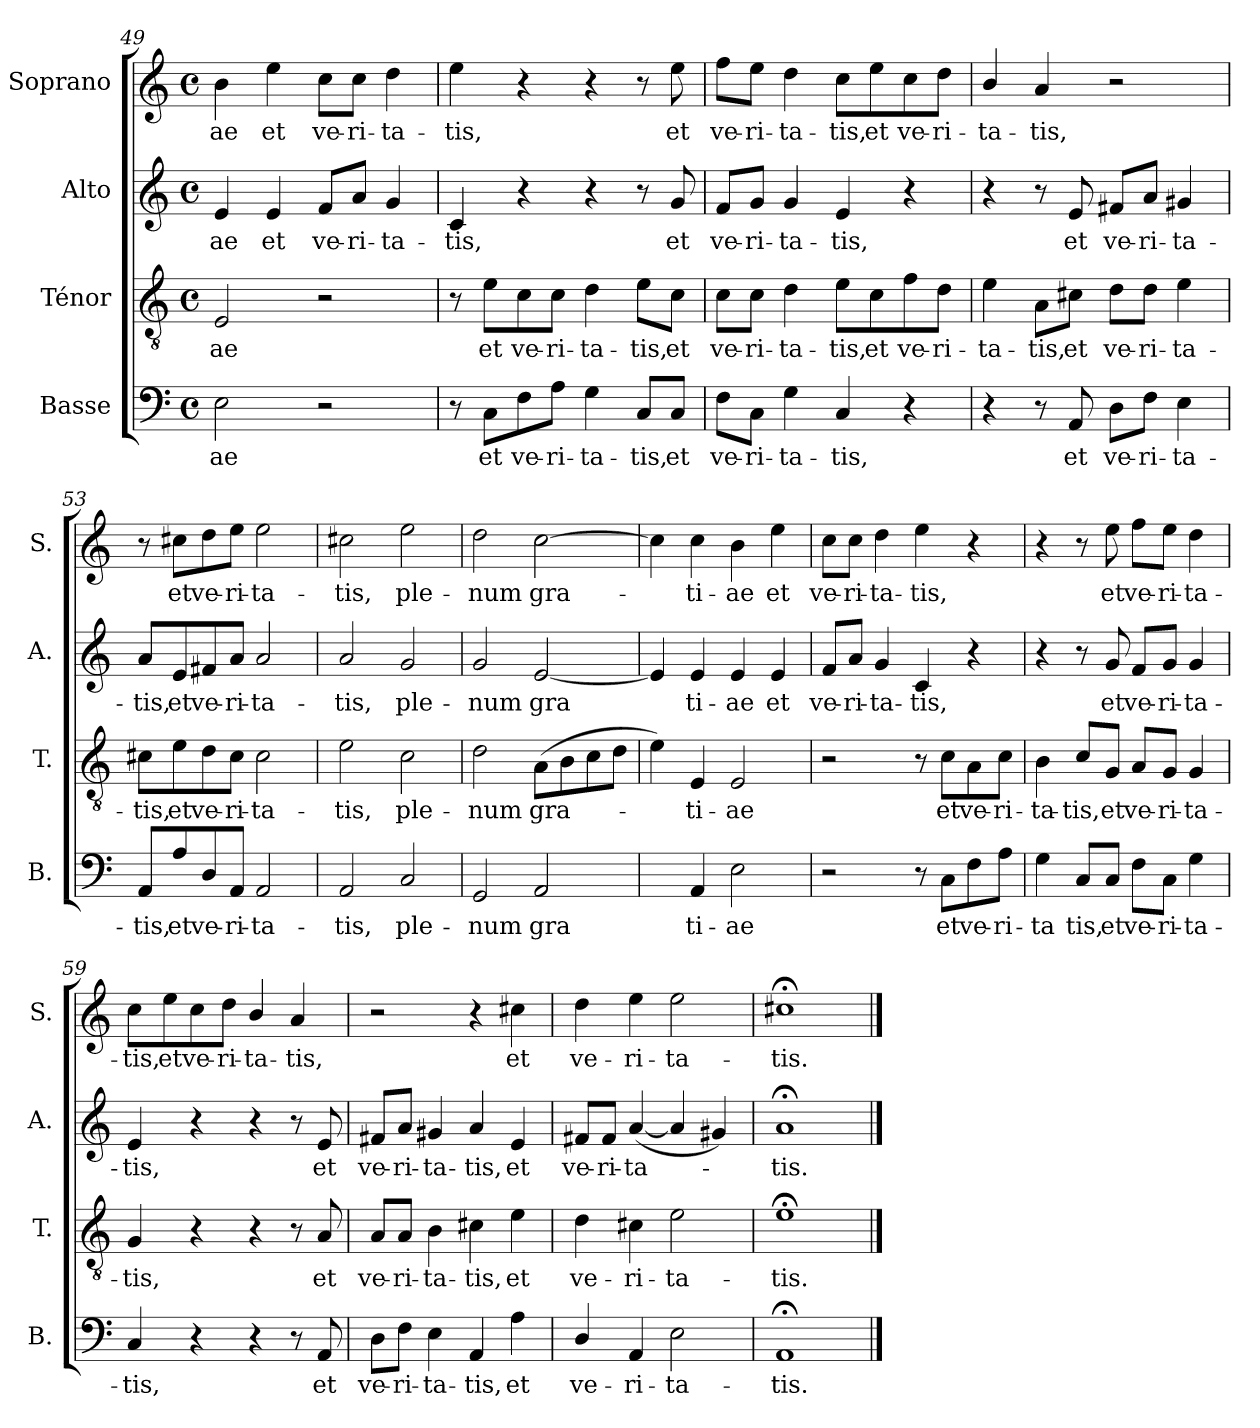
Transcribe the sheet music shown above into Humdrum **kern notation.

**kern	**text	**kern	**text	**kern	**text	**kern	**text
*part4	*part4	*part3	*part3	*part2	*part2	*part1	*part1
*staff4	*staff4	*staff3	*staff3	*staff2	*staff2	*staff1	*staff1
*I"Basse	*	*I"Ténor	*	*I"Alto	*	*I"Soprano	*
*I'B.	*	*I'T.	*	*I'A.	*	*I'S.	*
*clefF4	*	*clefGv2	*	*clefG2	*	*clefG2	*
*k[]	*	*k[]	*	*k[]	*	*k[]	*
*M4/4	*	*M4/4	*	*M4/4	*	*M4/4	*
*met(c)	*	*met(c)	*	*met(c)	*	*met(c)	*
=49	=49	=49	=49	=49	=49	=49	=49
!	!LO:LY:b	!	!LO:LY:b	!	!LO:LY:b	!	!LO:LY:b
2E\	-ae	2E/	-ae	4e/	-ae	4b\	-ae
!	!	!	!	!	!LO:LY:b	!	!LO:LY:b
.	.	.	.	4e/	et	4ee\	et
!	!	!	!	!	!LO:LY:b	!	!LO:LY:b
2r	.	2r	.	8f/L	ve-	8cc\L	ve-
!	!	!	!	!	!LO:LY:b	!	!LO:LY:b
.	.	.	.	8a/J	-ri-	8cc\J	-ri-
!	!	!	!	!	!LO:LY:b	!	!LO:LY:b
.	.	.	.	4g/	-ta-	4dd\	-ta-
!!LO:PB:g=z
=50	=50	=50	=50	=50	=50	=50	=50
!	!	!	!	!	!LO:LY:b	!	!LO:LY:b
8r	.	8r	.	4c/	-tis,	4ee\	-tis,
!	!LO:LY:b	!	!LO:LY:b	!	!	!	!
8C\L	et	8e\L	et	.	.	.	.
!	!LO:LY:b	!	!LO:LY:b	!	!	!	!
8F\	ve-	8c\	ve-	4r	.	4r	.
!	!LO:LY:b	!	!LO:LY:b	!	!	!	!
8A\J	-ri-	8c\J	-ri-	.	.	.	.
!	!LO:LY:b	!	!LO:LY:b	!	!	!	!
4G\	-ta-	4d\	-ta-	4r	.	4r	.
!	!LO:LY:b	!	!LO:LY:b	!	!	!	!
8C/L	-tis,	8e\L	-tis,	8r	.	8r	.
!	!LO:LY:b	!	!LO:LY:b	!	!LO:LY:b	!	!LO:LY:b
8C/J	et	8c\J	et	8g/	et	8ee\	et
=51	=51	=51	=51	=51	=51	=51	=51
!	!LO:LY:b	!	!LO:LY:b	!	!LO:LY:b	!	!LO:LY:b
8F\L	ve-	8c\L	ve-	8f/L	ve-	8ff\L	ve-
!	!LO:LY:b	!	!LO:LY:b	!	!LO:LY:b	!	!LO:LY:b
8C\J	-ri-	8c\J	-ri-	8g/J	-ri-	8ee\J	-ri-
!	!LO:LY:b	!	!LO:LY:b	!	!LO:LY:b	!	!LO:LY:b
4G\	-ta-	4d\	-ta-	4g/	-ta-	4dd\	-ta-
!	!LO:LY:b	!	!LO:LY:b	!	!LO:LY:b	!	!LO:LY:b
4C/	-tis,	8e\L	-tis,	4e/	-tis,	8cc\L	-tis,
!	!	!	!LO:LY:b	!	!	!	!LO:LY:b
.	.	8c\	et	.	.	8ee\	et
!	!	!	!LO:LY:b	!	!	!	!LO:LY:b
4r	.	8f\	ve-	4r	.	8cc\	ve-
!	!	!	!LO:LY:b	!	!	!	!LO:LY:b
.	.	8d\J	-ri-	.	.	8dd\J	-ri-
=52	=52	=52	=52	=52	=52	=52	=52
!	!	!	!LO:LY:b	!	!	!	!LO:LY:b
4r	.	4e\	-ta-	4r	.	4b/	-ta-
!	!	!	!LO:LY:b	!	!	!	!LO:LY:b
8r	.	8A\L	-tis,	8r	.	4a/	-tis,
!	!LO:LY:b	!	!LO:LY:b	!	!LO:LY:b	!	!
8AA/	et	8c#X\J	et	8e/	et	.	.
!	!LO:LY:b	!	!LO:LY:b	!	!LO:LY:b	!	!
8D\L	ve-	8d\L	ve-	8f#X/L	ve-	2r	.
!	!LO:LY:b	!	!LO:LY:b	!	!LO:LY:b	!	!
8F\J	-ri-	8d\J	-ri-	8a/J	-ri-	.	.
!	!LO:LY:b	!	!LO:LY:b	!	!LO:LY:b	!	!
4E\	-ta-	4e\	-ta-	4g#X/	-ta-	.	.
=53	=53	=53	=53	=53	=53	=53	=53
!	!LO:LY:b	!	!LO:LY:b	!	!LO:LY:b	!	!
8AA/L	-tis,	8c#X\L	-tis,	8a/L	-tis,	8r	.
!	!LO:LY:b	!	!LO:LY:b	!	!LO:LY:b	!	!LO:LY:b
8A/	et	8e\	et	8e/	et	8cc#X\L	et
!	!LO:LY:b	!	!LO:LY:b	!	!LO:LY:b	!	!LO:LY:b
8D/	ve-	8d\	ve-	8f#X/	ve-	8dd\	ve-
!	!LO:LY:b	!	!LO:LY:b	!	!LO:LY:b	!	!LO:LY:b
8AA/J	-ri-	8c#\J	-ri-	8a/J	-ri-	8ee\J	-ri-
!	!LO:LY:b	!	!LO:LY:b	!	!LO:LY:b	!	!LO:LY:b
2AA/	-ta-	2c#\	-ta-	2a/	-ta-	2ee\	-ta-
=54	=54	=54	=54	=54	=54	=54	=54
!	!LO:LY:b	!	!LO:LY:b	!	!LO:LY:b	!	!LO:LY:b
2AA/	-tis,	2e\	-tis,	2a/	tis,	2cc#X\	-tis,
!	!LO:LY:b	!	!LO:LY:b	!	!LO:LY:b	!	!LO:LY:b
2C/	ple-	2c\	ple-	2g/	ple-	2ee\	ple-
!!LO:LB:g=z
=55	=55	=55	=55	=55	=55	=55	=55
!	!LO:LY:b	!	!LO:LY:b	!	!LO:LY:b	!	!LO:LY:b
2GG/	num	2d\	num	2g/	num	2dd\	num
!	!LO:LY:b	!	!LO:LY:b	!	!LO:LY:b	!	!LO:LY:b
2AA/	gra	(>8A\L	gra-	[2e/	gra	[2cc\	gra-
.	.	8B\	.	.	.	.	.
.	.	8c\	.	.	.	.	.
.	.	8d\J	.	.	.	.	.
=56	=56	=56	=56	=56	=56	=56	=56
4ryy	.	4e\)	.	4e/]	.	4cc\]	.
!	!LO:LY:b	!	!LO:LY:b	!	!LO:LY:b	!	!LO:LY:b
4AA/	-ti-	4E/	ti-	4e/	-ti-	4cc\	-ti-
!	!LO:LY:b	!	!LO:LY:b	!	!LO:LY:b	!	!LO:LY:b
2E\	-ae	2E/	-ae	4e/	-ae	4b\	-ae
!	!	!	!	!	!LO:LY:b	!	!LO:LY:b
.	.	.	.	4e/	et	4ee\	et
=57	=57	=57	=57	=57	=57	=57	=57
!	!	!	!	!	!LO:LY:b	!	!LO:LY:b
2r	.	2r	.	8f/L	ve-	8cc\L	ve-
!	!	!	!	!	!LO:LY:b	!	!LO:LY:b
.	.	.	.	8a/J	-ri-	8cc\J	-ri-
!	!	!	!	!	!LO:LY:b	!	!LO:LY:b
.	.	.	.	4g/	-ta-	4dd\	-ta-
!	!	!	!	!	!LO:LY:b	!	!LO:LY:b
8r	.	8r	.	4c/	-tis,	4ee\	-tis,
!	!LO:LY:b	!	!LO:LY:b	!	!	!	!
8C\L	et	8c\L	et	.	.	.	.
!	!LO:LY:b	!	!LO:LY:b	!	!	!	!
8F\	ve-	8A\	ve-	4r	.	4r	.
!	!LO:LY:b	!	!LO:LY:b	!	!	!	!
8A\J	-ri-	8c\J	-ri-	.	.	.	.
=58	=58	=58	=58	=58	=58	=58	=58
!	!LO:LY:b	!	!LO:LY:b	!	!	!	!
4G\	-ta­	4B\	-ta-	4r	.	4r	.
!	!LO:LY:b	!	!LO:LY:b	!	!	!	!
8C/L	tis,	8c/L	-tis,	8r	.	8r	.
!	!LO:LY:b	!	!LO:LY:b	!	!LO:LY:b	!	!LO:LY:b
8C/J	et	8G/J	et	8g/	et	8ee\	et
!	!LO:LY:b	!	!LO:LY:b	!	!LO:LY:b	!	!LO:LY:b
8F\L	ve-	8A/L	ve-	8f/L	ve-	8ff\L	ve-
!	!LO:LY:b	!	!LO:LY:b	!	!LO:LY:b	!	!LO:LY:b
8C\J	-ri-	8G/J	-ri-	8g/J	-ri-	8ee\J	-ri-
!	!LO:LY:b	!	!LO:LY:b	!	!LO:LY:b	!	!LO:LY:b
4G\	-ta-	4G/	-ta-	4g/	-ta-	4dd\	-ta-
=59	=59	=59	=59	=59	=59	=59	=59
!	!LO:LY:b	!	!LO:LY:b	!	!LO:LY:b	!	!LO:LY:b
4C/	-tis,	4G/	-tis,	4e/	-tis,	8cc\L	-tis,
!	!	!	!	!	!	!	!LO:LY:b
.	.	.	.	.	.	8ee\	et
!	!	!	!	!	!	!	!LO:LY:b
4r	.	4r	.	4r	.	8cc\	ve-
!	!	!	!	!	!	!	!LO:LY:b
.	.	.	.	.	.	8dd\J	-ri-
!	!	!	!	!	!	!	!LO:LY:b
4r	.	4r	.	4r	.	4b/	-ta-
!	!	!	!	!	!	!	!LO:LY:b
8r	.	8r	.	8r	.	4a/	-tis,
!	!LO:LY:b	!	!LO:LY:b	!	!LO:LY:b	!	!
8AA/	et	8A/	et	8e/	et	.	.
=60	=60	=60	=60	=60	=60	=60	=60
!	!LO:LY:b	!	!LO:LY:b	!	!LO:LY:b	!	!
8D\L	ve-	8A/L	ve-	8f#X/L	ve-	2r	.
!	!LO:LY:b	!	!LO:LY:b	!	!LO:LY:b	!	!
8F\J	-ri-	8A/J	-ri-	8a/J	-ri-	.	.
!	!LO:LY:b	!	!LO:LY:b	!	!LO:LY:b	!	!
4E\	-ta-	4B\	-ta-	4g#X/	-ta-	.	.
!	!LO:LY:b	!	!LO:LY:b	!	!LO:LY:b	!	!
4AA/	-tis,	4c#X\	-tis,	4a/	-tis,	4r	.
!	!LO:LY:b	!	!LO:LY:b	!	!LO:LY:b	!	!LO:LY:b
4A\	et	4e\	et	4e/	et	4cc#X\	et
!!LO:LB:g=z
=61	=61	=61	=61	=61	=61	=61	=61
!	!LO:LY:b	!	!LO:LY:b	!	!LO:LY:b	!	!LO:LY:b
4D/	ve-	4d\	ve-	8f#X/L	ve-	4dd\	ve-
!	!	!	!	!	!LO:LY:b	!	!
.	.	.	.	8f#/J	-ri-	.	.
!	!LO:LY:b	!	!LO:LY:b	!	!LO:LY:b	!	!LO:LY:b
4AA/	-ri-	4c#X\	-ri-	(<[4a/	-ta-	4ee\	-ri-
!	!LO:LY:b	!	!LO:LY:b	!	!	!	!LO:LY:b
2E\	-ta-	2e\	-ta-	4a/]	.	2ee\	-ta-
.	.	.	.	4g#X/)	.	.	.
=62	=62	=62	=62	=62	=62	=62	=62
!	!LO:LY:b	!	!LO:LY:b	!	!LO:LY:b	!	!LO:LY:b
1AA;<	-tis.	1e;<	-tis.	1a;<	tis.	1cc#X;<	-tis.
==	==	==	==	==	==	==	==
*-	*-	*-	*-	*-	*-	*-	*-
